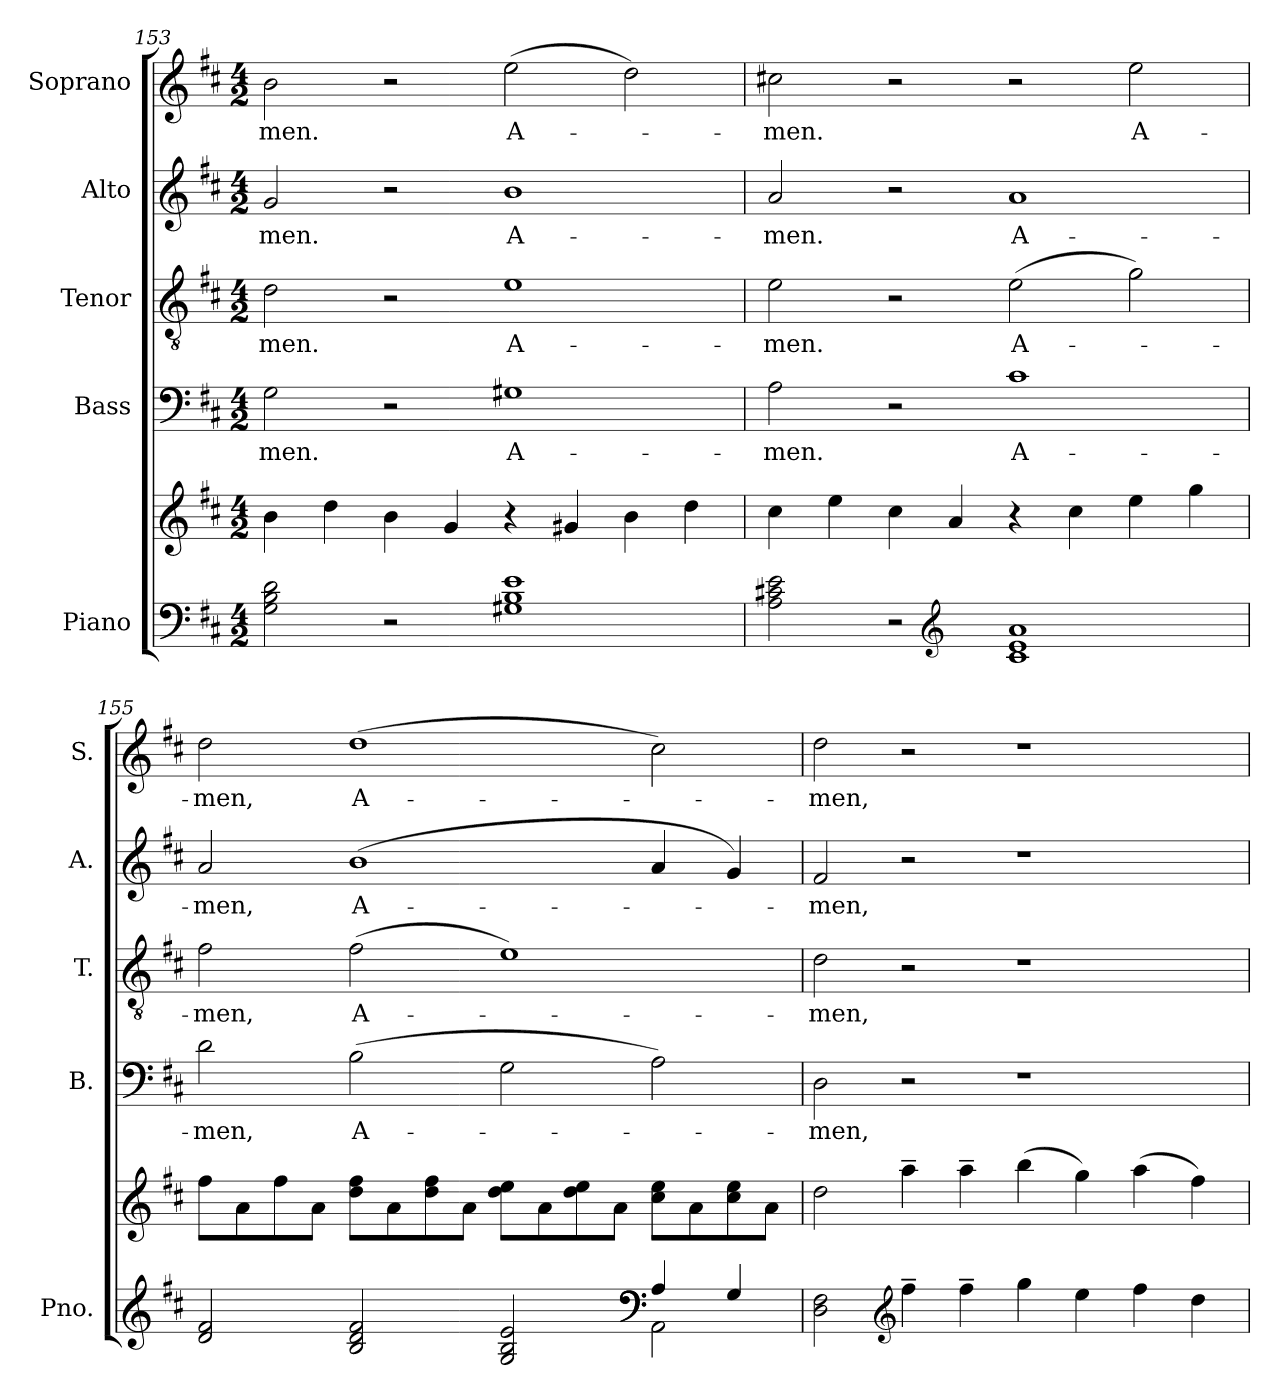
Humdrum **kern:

**kern	**kern	**kern	**text	**kern	**text	**kern	**text	**kern	**text
*part5	*part5	*part4	*part4	*part3	*part3	*part2	*part2	*part1	*part1
*staff6	*staff5	*staff4	*staff4	*staff3	*staff3	*staff2	*staff2	*staff1	*staff1
*I"Piano	*	*I"Bass	*	*I"Tenor	*	*I"Alto	*	*I"Soprano	*
*I'Pno.	*	*I'B.	*	*I'T.	*	*I'A.	*	*I'S.	*
!!LO:LB:g=z
*clefF4	*clefG2	*clefF4	*	*clefGv2	*	*clefG2	*	*clefG2	*
*	*	*	*	*ITrd7c12	*	*	*	*	*
*k[f#c#]	*k[f#c#]	*k[f#c#]	*	*k[f#c#]	*	*k[f#c#]	*	*k[f#c#]	*
*D:	*D:	*D:	*	*D:	*	*D:	*	*D:	*
*M4/2	*M4/2	*M4/2	*	*M4/2	*	*M4/2	*	*M4/2	*
=153	=153	=153	=153	=153	=153	=153	=153	=153	=153
!	!	!	!LO:LY:b:color=#000000	!	!	!	!	!	!
!	!	!	!	!	!LO:LY:b:color=#000000	!	!	!	!
!	!	!	!	!	!	!	!LO:LY:b:color=#000000	!	!
!	!	!	!	!	!	!	!	!	!LO:LY:b:color=#000000
2Gi\ 2Bi 2di	4bi\	2Gi\	-men.	2Di\	-men.	2gi/	-men.	2bi\	-men.
.	4ddi\	.	.	.	.	.	.	.	.
2r	4bi\	2r	.	2r	.	2r	.	2r	.
.	4gi/	.	.	.	.	.	.	.	.
!	!	!	!LO:LY:b:color=#000000	!	!	!	!	!	!
!	!	!	!	!	!LO:LY:b:color=#000000	!	!	!	!
!	!	!	!	!	!	!	!LO:LY:b:color=#000000	!	!
!	!	!	!	!	!	!	!	!	!LO:LY:b:color=#000000
1G#Xi 1Bi 1ei	4r	1G#Xi	A-	1Ei	A-	1bi	A-	(2eei\	A-
.	4g#Xi/	.	.	.	.	.	.	.	.
.	4bi\	.	.	.	.	.	.	2ddi\)	.
.	4ddi\	.	.	.	.	.	.	.	.
=154	=154	=154	=154	=154	=154	=154	=154	=154	=154
!	!	!	!LO:LY:b:color=#000000	!	!	!	!	!	!
!	!	!	!	!	!LO:LY:b:color=#000000	!	!	!	!
!	!	!	!	!	!	!	!LO:LY:b:color=#000000	!	!
!	!	!	!	!	!	!	!	!	!LO:LY:b:color=#000000
2Ai\ 2c#Xi 2ei	4cc#i\	2Ai\	-men.	2Ei\	-men.	2ai/	-men.	2cc#Xi\	-men.
.	4eei\	.	.	.	.	.	.	.	.
2r	4cc#i\	2r	.	2r	.	2r	.	2r	.
*clefG2	*	*	*	*	*	*	*	*	*
.	4ai/	.	.	.	.	.	.	.	.
!	!	!	!LO:LY:b:color=#000000	!	!	!	!	!	!
!	!	!	!	!	!LO:LY:b:color=#000000	!	!	!	!
!	!	!	!	!	!	!	!LO:LY:b:color=#000000	!	!
1c#i 1ei 1ai	4r	1c#i	A-	(2Ei\	A-	1ai	A-	2r	.
.	4cc#i\	.	.	.	.	.	.	.	.
!	!	!	!	!	!	!	!	!	!LO:LY:b:color=#000000
.	4eei\	.	.	2Gi\)	.	.	.	2eei\	A-
.	4ggi\	.	.	.	.	.	.	.	.
=155	=155	=155	=155	=155	=155	=155	=155	=155	=155
*^	*	*	*	*	*	*	*	*	*
!	!	!	!	!LO:LY:b:color=#000000	!	!	!	!	!	!
!	!	!	!	!	!	!LO:LY:b:color=#000000	!	!	!	!
!	!	!	!	!	!	!	!	!LO:LY:b:color=#000000	!	!
!	!	!	!	!	!	!	!	!	!	!LO:LY:b:color=#000000
2di/ 2f#i	1ryy	8ff#i\L	2di\	-men,	2F#i\	-men,	2ai/	-men,	2ddi\	-men,
.	.	8ai\	.	.	.	.	.	.	.	.
.	.	8ff#i\	.	.	.	.	.	.	.	.
.	.	8ai\J	.	.	.	.	.	.	.	.
!	!	!	!	!LO:LY:b:color=#000000	!	!	!	!	!	!
!	!	!	!	!	!	!LO:LY:b:color=#000000	!	!	!	!
!	!	!	!	!	!	!	!	!LO:LY:b:color=#000000	!	!
!	!	!	!	!	!	!	!	!	!	!LO:LY:b:color=#000000
2Bi/ 2di 2f#i	.	8ddi\ 8ff#iL	(2Bi\	A-	(2F#i\	A-	(1bi	A-	(1ddi	A-
.	.	8ai\	.	.	.	.	.	.	.	.
.	.	8ddi\ 8ff#i	.	.	.	.	.	.	.	.
.	.	8ai\J	.	.	.	.	.	.	.	.
2Gi/ 2Bi 2ei	2ryy	8ddi\ 8eeiL	2Gi\	.	1Ei)	.	.	.	.	.
.	.	8ai\	.	.	.	.	.	.	.	.
.	.	8ddi\ 8eei	.	.	.	.	.	.	.	.
*clefF4	*	*	*	*	*	*	*	*	*	*
.	.	8ai\J	.	.	.	.	.	.	.	.
4Ai/	2AAi\	8cc#i\ 8eeiL	2Ai\)	.	.	.	4ai/	.	2cc#i\)	.
.	.	8ai\	.	.	.	.	.	.	.	.
4Gi/	.	8cc#i\ 8eei	.	.	.	.	4gi/)	.	.	.
.	.	8ai\J	.	.	.	.	.	.	.	.
*v	*v	*	*	*	*	*	*	*	*	*
=156	=156	=156	=156	=156	=156	=156	=156	=156	=156
!	!	!	!LO:LY:b:color=#000000	!	!	!	!	!	!
!	!	!	!	!	!LO:LY:b:color=#000000	!	!	!	!
!	!	!	!	!	!	!	!LO:LY:b:color=#000000	!	!
!	!	!	!	!	!	!	!	!	!LO:LY:b:color=#000000
2Di\ 2F#i	2ddi\	2Di\	-men,	2Di\	-men,	2f#i/	-men,	2ddi\	-men,
*clefG2	*	*	*	*	*	*	*	*	*
4ff#~i\	4aa~i\	2r	.	2r	.	2r	.	2r	.
4ff#~i\	4aa~i\	.	.	.	.	.	.	.	.
4ggi\	(4bbi\	1r	.	1r	.	1r	.	1r	.
4eei\	4ggi\)	.	.	.	.	.	.	.	.
4ff#i\	(4aai\	.	.	.	.	.	.	.	.
4ddi\	4ff#i\)	.	.	.	.	.	.	.	.
=	=	=	=	=	=	=	=	=	=
*-	*-	*-	*-	*-	*-	*-	*-	*-	*-
